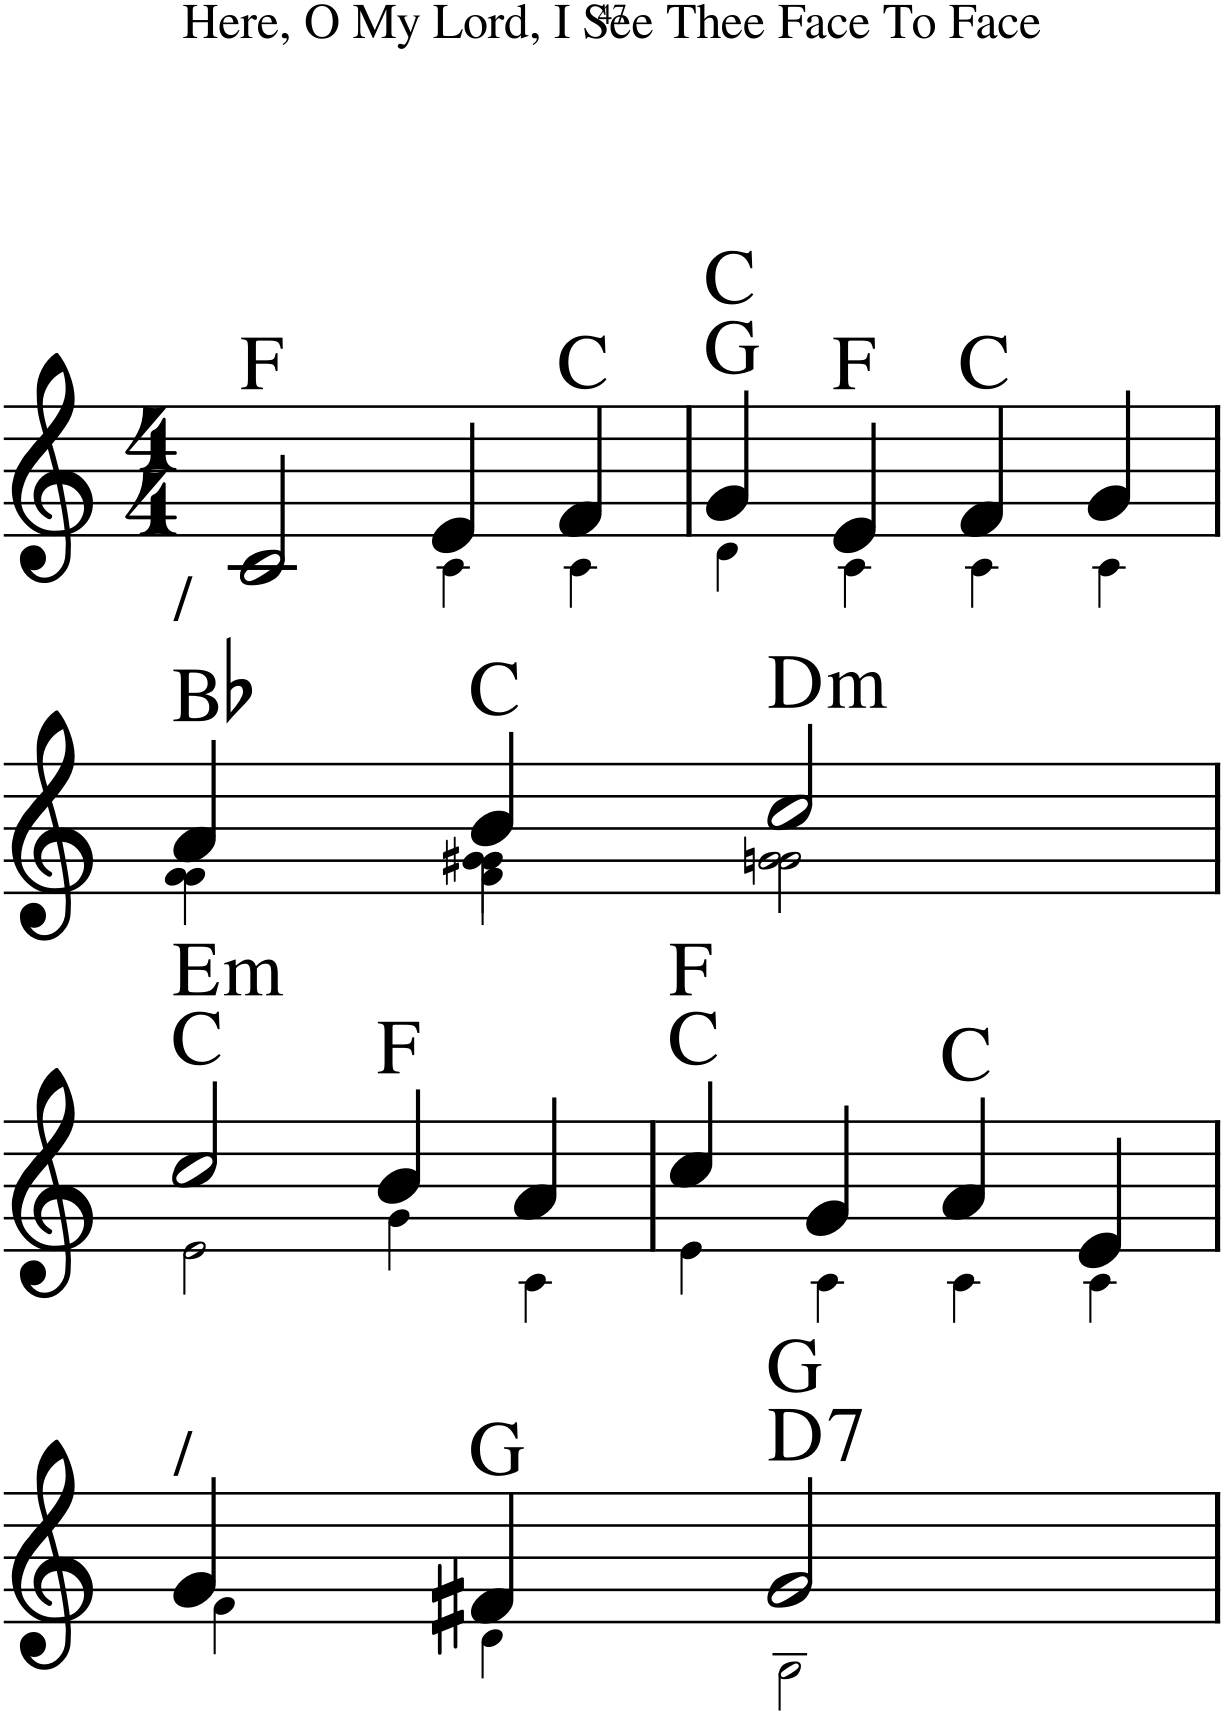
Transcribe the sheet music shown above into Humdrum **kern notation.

**kern	**harte
*part1	*part1
*staff1	*
*I"Electronic Organ	*
*I'Elec Org	*
*clefG2	*
*k[]	*
*M4/4	*
=1	=1
*^	*
2c/	2d	F:maj
4e/	4c!\	.
4f/	4c!\	C:maj
=2	=2	=2
4g/	4d!\	G:maj C:maj
4e/	4c!\	F:maj
4f/	4c!\	C:maj
4g/	4c!\	.
!!LO:LB:g=z	!!
=3	=3	=3
*	*^	*
!LO:TX:a:t=/	!	!	!
4a/	4f!\	4f!\	Bb:maj
4b/	4g!\	4f!\ 4g#X!\	C:maj
!	!	!	!LO:H:kt=m
2cc/	2g#!\	2gn!\	D:min
!!LO:LB:g=z	!!	!!
=4	=4	=4	=4
!	!	!	!LO:H:n=2:kt=m
*	*v	*v	*
2cc/	2e!\	C:maj E:min
4b/	4g!\	F:maj
4a/	4c!\	.
=5	=5	=5
4cc/	4e!\	C:maj F:maj
4g/	4c!\	.
4a/	4c!\	C:maj
4e/	4c!\	.
!!LO:LB:g=z	!!
=6	=6	=6
!LO:TX:a:t=/	!	!
4g/	4f!\	.
4f#X/	4d!\	G:maj
!	!	!LO:H:n=1:kt=7
2g/	2B!\	D:7 G:maj
*v	*v	*
=	=
*-	*-
